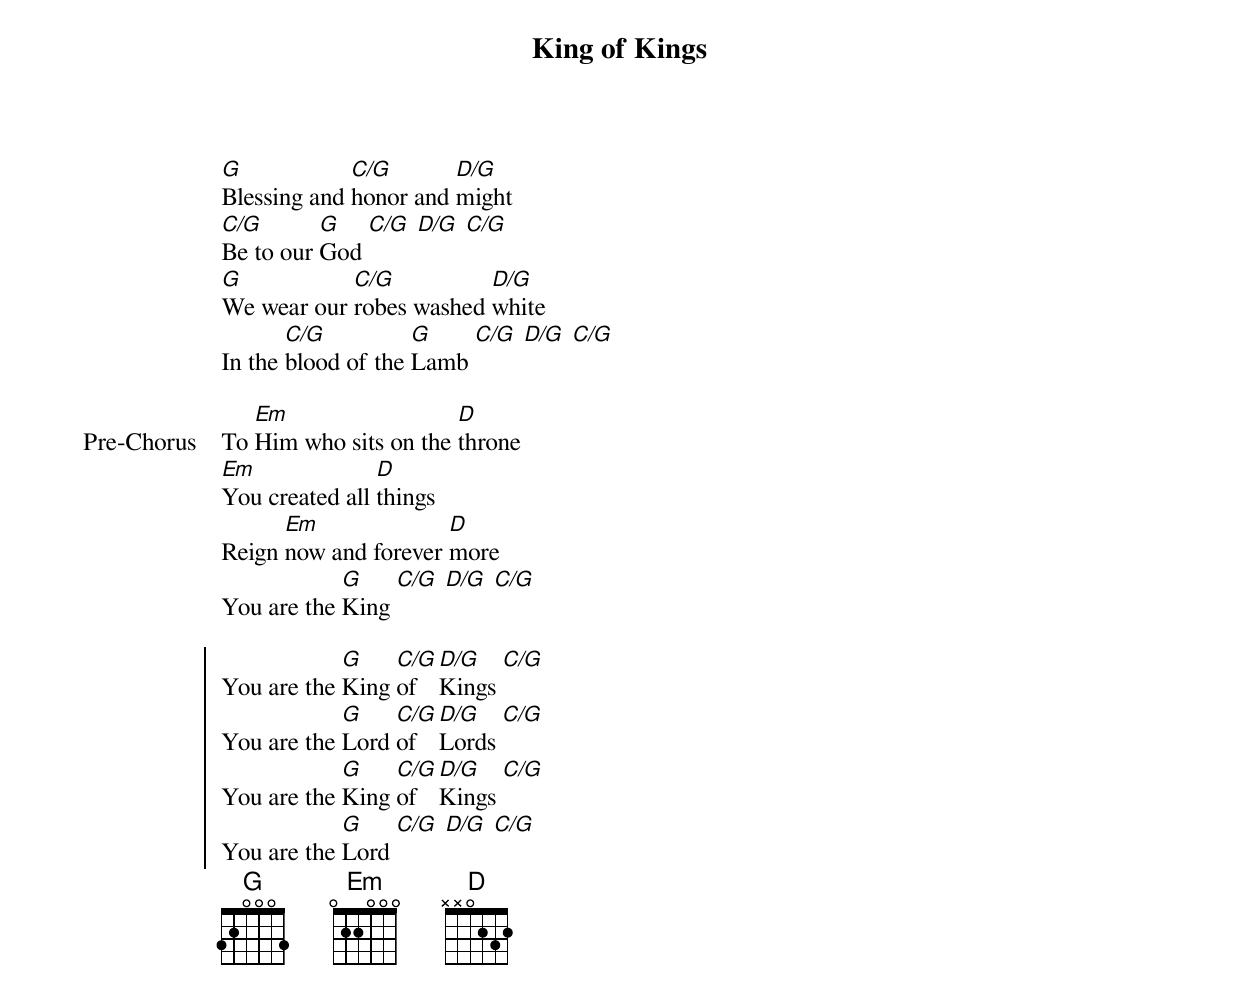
{title: King of Kings}
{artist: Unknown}
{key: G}

{start_of_verse}
[G]Blessing and [C/G]honor and [D/G]might
[C/G]Be to our [G]God [C/G] [D/G] [C/G]
[G]We wear our [C/G]robes washed [D/G]white
In the [C/G]blood of the [G]Lamb [C/G] [D/G] [C/G]
{end_of_verse}

{start_of_bridge: Pre-Chorus}
To [Em]Him who sits on the [D]throne
[Em]You created all [D]things
Reign [Em]now and forever [D]more
You are the [G]King [C/G] [D/G] [C/G]
{end_of_bridge}

{start_of_chorus}
You are the [G]King [C/G]of [D/G]Kings [C/G]
You are the [G]Lord [C/G]of [D/G]Lords [C/G]
You are the [G]King [C/G]of [D/G]Kings [C/G]
You are the [G]Lord [C/G] [D/G] [C/G]
{end_of_chorus}
